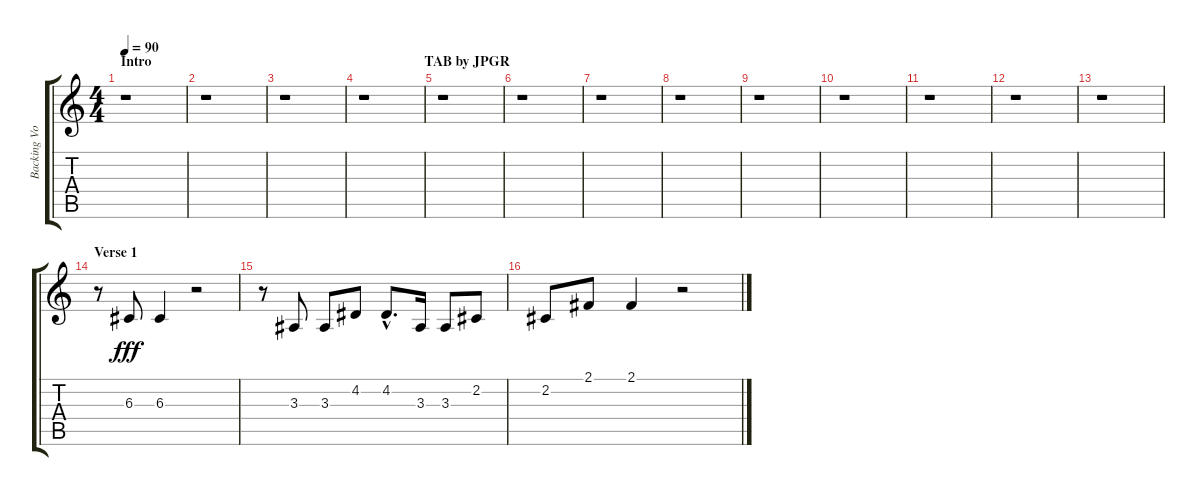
\track ("Backing Vocals" "Backing Vo") {instrument choiraahs}
\staff {score tabs}
\tuning (E4 B3 G3 D3 A2 E2) {hide}
\ts (4 4)
\section ("" "Intro                                                                              TAB by JPGR")
\tempo 90
\clef g2
\ks c
r.1{dy fff instrument choiraahs} |
r.1 |
r.1 |
r.1 |
r.1 |
r.1 |
r.1 |
r.1 |
r.1 |
r.1 |
r.1 |
r.1 |
r.1 |
\section ("" "Verse 1")
r.8 6.3.8 6.3.4 r.2 |
r.8 3.3.8 3.3.8 4.2.8 4.2{hac}.8{d} 3.3.16 3.3.8 2.2.8 |
2.2.8 2.1.8 2.1.4 r.2
